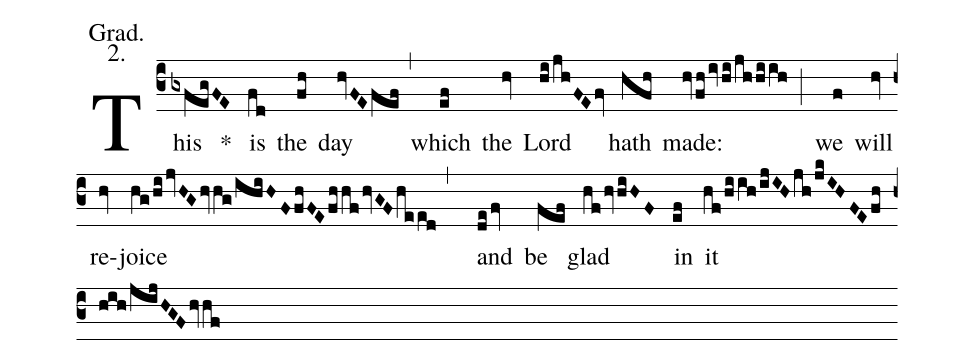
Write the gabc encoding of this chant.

annotation: Grad.;
annotation: 2.;
%%
(c3) This(gxfegFE) <sp>*</sp>() is(fd) the(fh) day(hvFEfef,) which(ef) the(hv) Lord(hi/jhFEfv) hath(hfh) made:(hvfhivhi/jhhiih;) we(f) will(hv) re(hv)joice(hg/hijvHGhvhg/ihiHFfhFEfhhfhvGFheed,) and(defv) be(fef) glad(hfhvhiHF) in(ef) it(hf/hiih/ijIHjh/jkIHFEfhhih/jijHGFhvhf)
